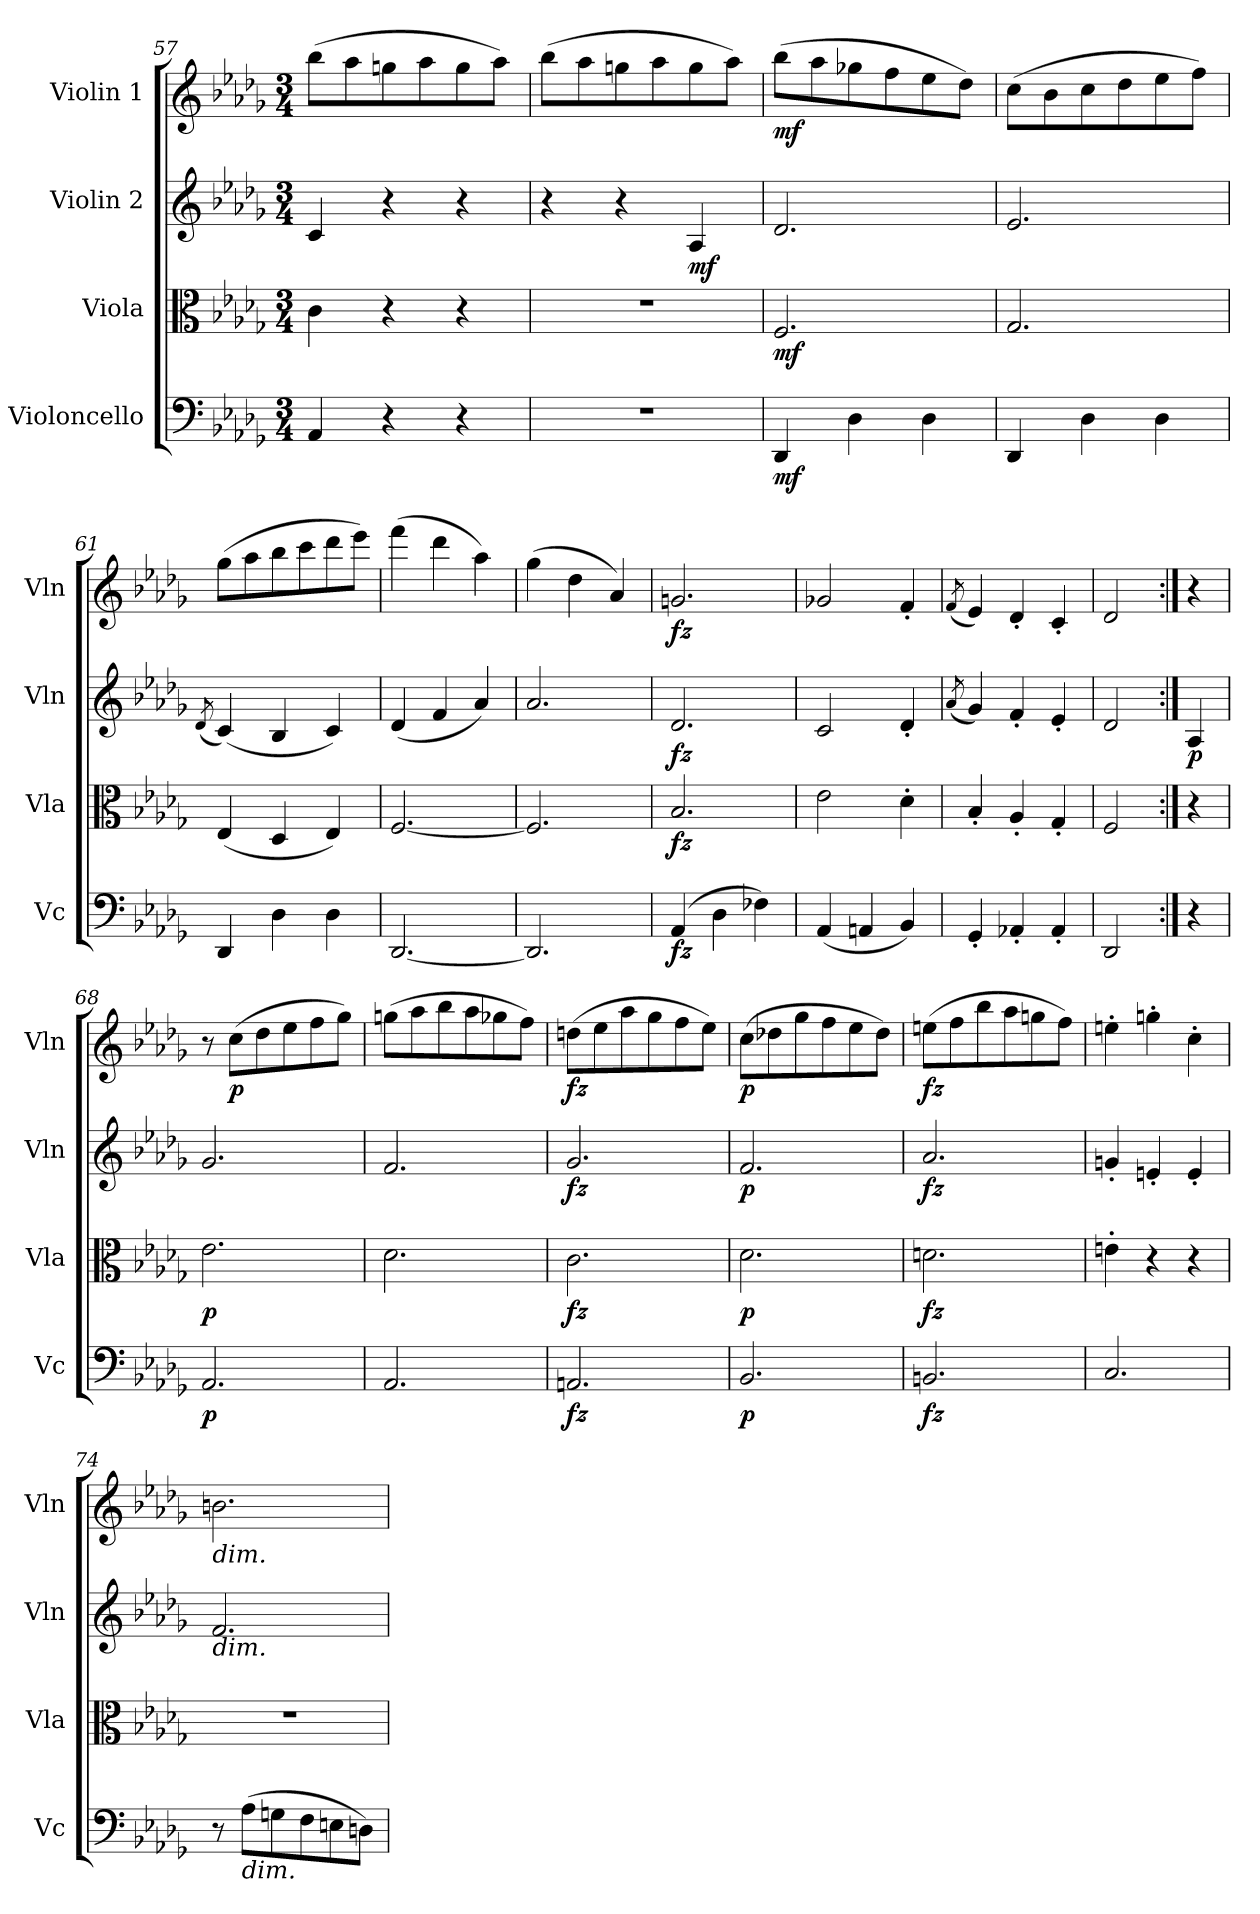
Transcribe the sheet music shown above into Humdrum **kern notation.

**kern	**dynam	**kern	**dynam	**kern	**dynam	**kern	**dynam
*part4	*part4	*part3	*part3	*part2	*part2	*part1	*part1
*staff4	*staff4	*staff3	*staff3	*staff2	*staff2	*staff1	*staff1
*I"Violoncello	*	*I"Viola	*	*I"Violin 2	*	*I"Violin 1	*
*I'Vc	*	*I'Vla	*	*I'Vln	*	*I'Vln	*
*clefF4	*	*clefC3	*	*clefG2	*	*clefG2	*
*k[b-e-a-d-g-]	*	*k[b-e-a-d-g-]	*	*k[b-e-a-d-g-]	*	*k[b-e-a-d-g-]	*
*M3/4	*	*M3/4	*	*M3/4	*	*M3/4	*
=57	=57	=57	=57	=57	=57	=57	=57
4AA-/	.	4c\	.	4c/	.	(8bb-\L	.
.	.	.	.	.	.	8aa-\	.
4r	.	4r	.	4r	.	8ggn\	.
.	.	.	.	.	.	8aa-\	.
4r	.	4r	.	4r	.	8gg\	.
.	.	.	.	.	.	8aa-\J)	.
=58	=58	=58	=58	=58	=58	=58	=58
2.r	.	2.r	.	4r	.	(8bb-\L	.
.	.	.	.	.	.	8aa-\	.
.	.	.	.	4r	.	8ggn\	.
.	.	.	.	.	.	8aa-\	.
!	!	!	!	!	!LO:DY:b	!	!
.	.	.	.	4A-/	mf	8gg\	.
.	.	.	.	.	.	8aa-\J)	.
=59	=59	=59	=59	=59	=59	=59	=59
!	!LO:DY:b	!	!LO:DY:b	!	!	!	!LO:DY:b
4DD-/	mf	2.F/	mf	2.d-/	.	(8bb-\L	mf
.	.	.	.	.	.	8aa-\	.
4D-\	.	.	.	.	.	8gg-X\	.
.	.	.	.	.	.	8ff\	.
4D-\	.	.	.	.	.	8ee-\	.
.	.	.	.	.	.	8dd-\J)	.
=60	=60	=60	=60	=60	=60	=60	=60
4DD-/	.	2.G-/	.	2.e-/	.	(8cc\L	.
.	.	.	.	.	.	8b-\	.
4D-\	.	.	.	.	.	8cc\	.
.	.	.	.	.	.	8dd-\	.
4D-\	.	.	.	.	.	8ee-\	.
.	.	.	.	.	.	8ff\J)	.
!!LO:LB:g=z
=61	=61	=61	=61	=61	=61	=61	=61
.	.	.	.	(8qd-/	.	.	.
4DD-/	.	(4E-/	.	(4c/)	.	(8gg-\L	.
.	.	.	.	.	.	8aa-\	.
4D-\	.	4D-/	.	4B-/	.	8bb-\	.
.	.	.	.	.	.	8ccc\	.
4D-\	.	4E-/)	.	4c/)	.	8ddd-\	.
.	.	.	.	.	.	8eee-\J)	.
=62	=62	=62	=62	=62	=62	=62	=62
[2.DD-/	.	[2.F/	.	(4d-/	.	(4fff\	.
.	.	.	.	4f/	.	4ddd-\	.
.	.	.	.	4a-/)	.	4aa-\)	.
=63	=63	=63	=63	=63	=63	=63	=63
2.DD-/]	.	2.F/]	.	2.a-/	.	(4gg-\	.
.	.	.	.	.	.	4dd-\	.
.	.	.	.	.	.	4a-/)	.
=64	=64	=64	=64	=64	=64	=64	=64
!	!LO:DY:b	!	!LO:DY:b	!	!LO:DY:b	!	!LO:DY:b
(4AA-/	fz	2.B-/	fz	2.d-/	fz	2.gn/	fz
4D-\	.	.	.	.	.	.	.
4F-X\)	.	.	.	.	.	.	.
=65	=65	=65	=65	=65	=65	=65	=65
(4AA-/	.	2e-\	.	2c/	.	2g-X/	.
4AAn/	.	.	.	.	.	.	.
4BB-/)	.	4d-'\	.	4d-'/	.	4f'/	.
=66	=66	=66	=66	=66	=66	=66	=66
.	.	.	.	(8qa-/	.	(8qf/	.
4GG-'/	.	4B-'/	.	4g-/)	.	4e-/)	.
4AA-X'/	.	4A-'/	.	4f'/	.	4d-'/	.
4AA-'/	.	4G-'/	.	4e-'/	.	4c'/	.
=67	=67	=67	=67	=67	=67	=67	=67
2DD-/	.	2F/	.	2d-/	.	2d-/	.
!!LO:LB:g=z
=67X4:|!	=67X4:|!	=67X4:|!	=67X4:|!	=67X4:|!	=67X4:|!	=67X4:|!	=67X4:|!
!	!	!	!	!	!LO:DY:b	!	!
4r	.	4r	.	4A-/	p	4r	.
=68	=68	=68	=68	=68	=68	=68	=68
!	!LO:DY:b	!	!LO:DY:b	!	!	!	!
2.AA-/	p	2.e-\	p	2.g-/	.	8r	.
!	!	!	!	!	!	!	!LO:DY:b
.	.	.	.	.	.	(8cc\L	p
.	.	.	.	.	.	8dd-\	.
.	.	.	.	.	.	8ee-\	.
.	.	.	.	.	.	8ff\	.
.	.	.	.	.	.	8gg-\J)	.
=69	=69	=69	=69	=69	=69	=69	=69
2.AA-/	.	2.d-\	.	2.f/	.	(8ggn\L	.
.	.	.	.	.	.	8aa-\	.
.	.	.	.	.	.	8bb-\	.
.	.	.	.	.	.	8aa-\	.
.	.	.	.	.	.	8gg-X\	.
.	.	.	.	.	.	8ff\J)	.
=70	=70	=70	=70	=70	=70	=70	=70
!	!LO:DY:b	!	!LO:DY:b	!	!LO:DY:b	!	!LO:DY:b
2.AAn/	fz	2.c\	fz	2.g-/	fz	(8ddn\L	fz
.	.	.	.	.	.	8ee-\	.
.	.	.	.	.	.	8aa-\	.
.	.	.	.	.	.	8gg-\	.
.	.	.	.	.	.	8ff\	.
.	.	.	.	.	.	8ee-\J)	.
=71	=71	=71	=71	=71	=71	=71	=71
!	!LO:DY:b	!	!LO:DY:b	!	!LO:DY:b	!	!LO:DY:b
2.BB-/	p	2.d-\	p	2.f/	p	(8cc\L	p
.	.	.	.	.	.	8dd-X\	.
.	.	.	.	.	.	8gg-\	.
.	.	.	.	.	.	8ff\	.
.	.	.	.	.	.	8ee-\	.
.	.	.	.	.	.	8dd-\J)	.
=72	=72	=72	=72	=72	=72	=72	=72
!	!LO:DY:b	!	!LO:DY:b	!	!LO:DY:b	!	!LO:DY:b
2.BBn/	fz	2.dn\	fz	2.a-/	fz	(8een\L	fz
.	.	.	.	.	.	8ff\	.
.	.	.	.	.	.	8bb-\	.
.	.	.	.	.	.	8aa-\	.
.	.	.	.	.	.	8ggn\	.
.	.	.	.	.	.	8ff\J)	.
!!LO:LB:g=z
=73	=73	=73	=73	=73	=73	=73	=73
2.C/	.	4en'\	.	4gn'/	.	4een'\	.
.	.	4r	.	4en'/	.	4ggn'\	.
.	.	4r	.	4e'/	.	4cc'\	.
=74	=74	=74	=74	=74	=74	=74	=74
!	!	!	!	!	!	!LO:TX:b:i:t=dim.	!
!	!	!	!	!LO:TX:b:i:t=dim.	!	!	!
8r	.	2.r	.	2.f/	.	2.bn\	.
!LO:TX:b:i:t=dim.	!	!	!	!	!	!	!
(8A-\L	.	.	.	.	.	.	.
8Gn\	.	.	.	.	.	.	.
8F\	.	.	.	.	.	.	.
8En\	.	.	.	.	.	.	.
8Dn\J)	.	.	.	.	.	.	.
=	=	=	=	=	=	=	=
*-	*-	*-	*-	*-	*-	*-	*-
